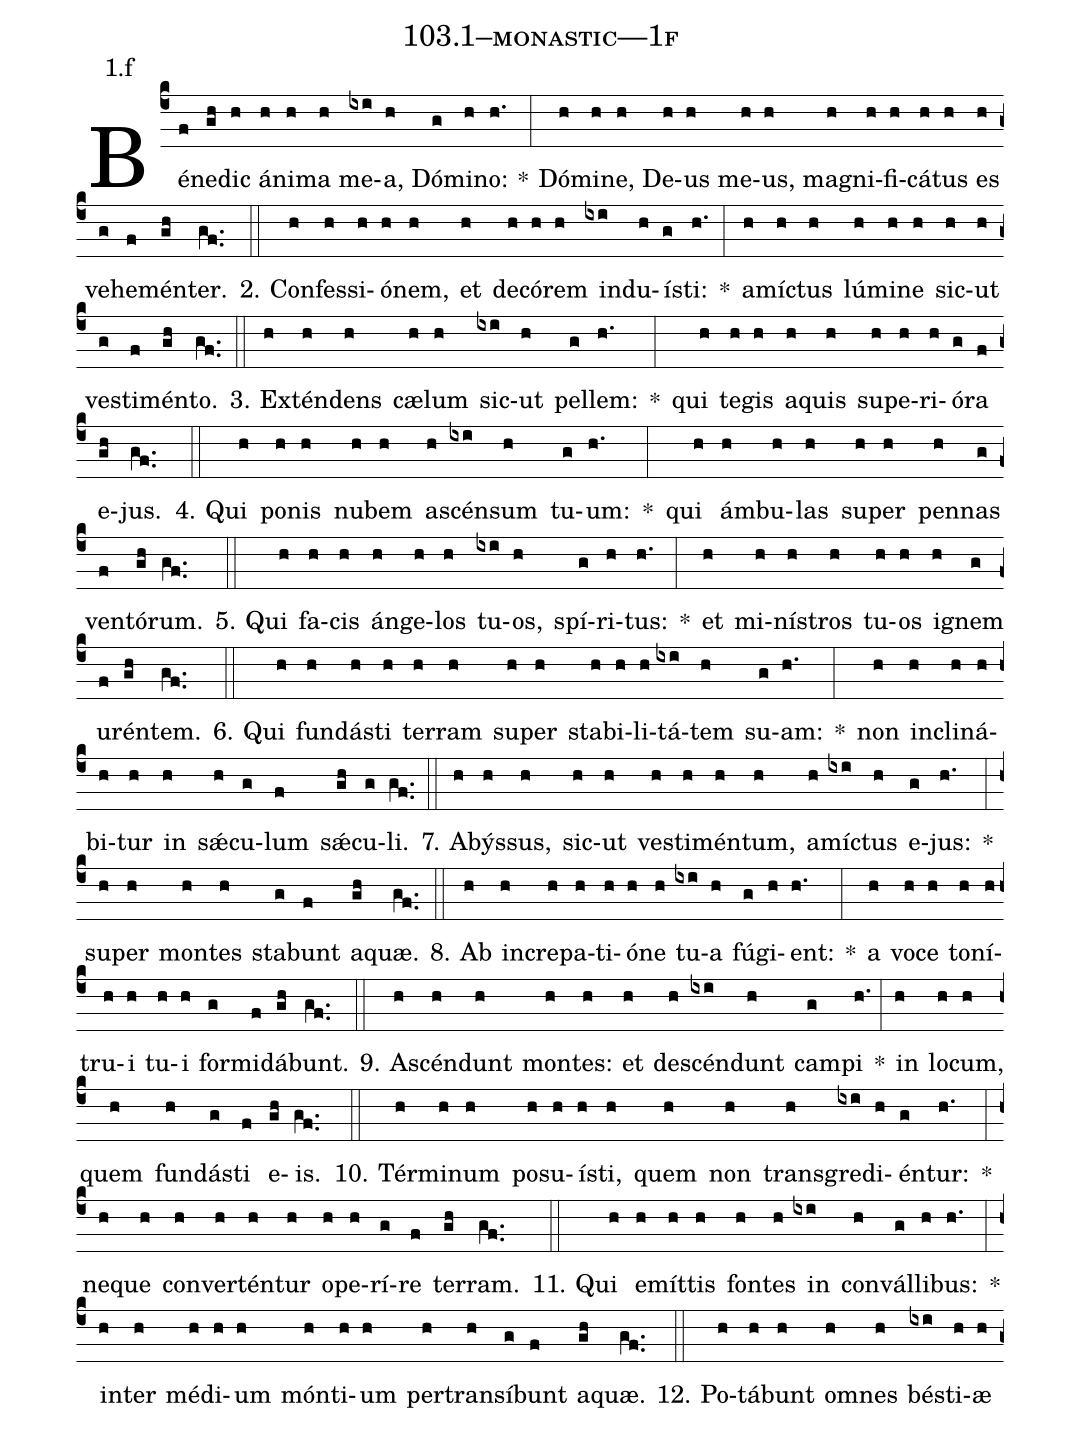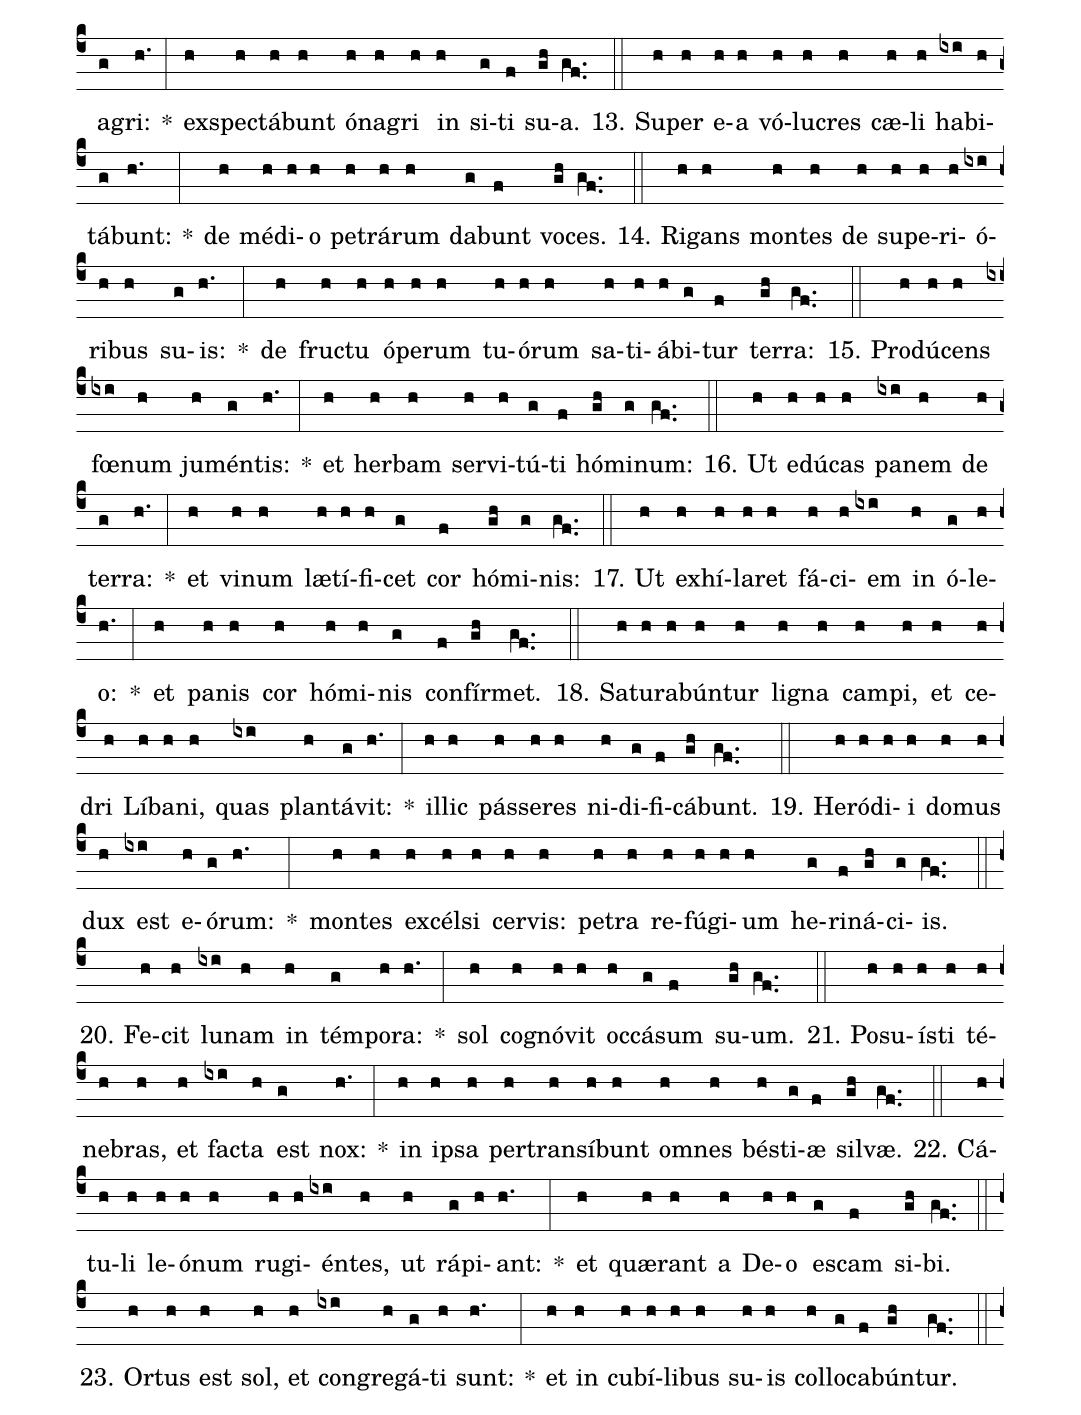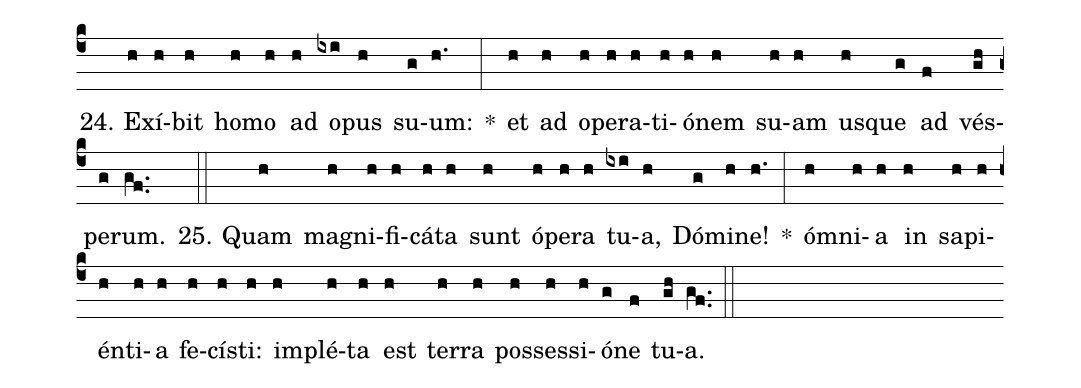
name: 103.1--monastic---1f;
annotation: 1.f;
%%
(c4)Bé(f)ne(gh)dic(h) á(h)ni(h)ma(h) me(ixi)a,(h) Dó(g)mi(h)no:(h.) *(:) Dó(h)mi(h)ne,(h) De(h)us(h) me(h)us,(h) ma(h)gni(h)fi(h)cá(h)tus(h) es(h) ve(g)he(f)mén(gh)ter.(gf..) (::)
2. Con(h)fes(h)si(h)ó(h)nem,(h) et(h) de(h)có(h)rem(h) ind(ixi)u(h)ís(g)ti:(h.) *(:) a(h)míc(h)tus(h) lú(h)mi(h)ne(h) sic(h)ut(h) ves(g)ti(f)mén(gh)to.(gf..) (::)
3. Ex(h)tén(h)dens(h) cæ(h)lum(h) sic(ixi)ut(h) pel(g)lem:(h.) *(:) qui(h) te(h)gis(h) a(h)quis(h) su(h)pe(h)ri(h)ó(g)ra(f) e(gh)jus.(gf..) (::)
4. Qui(h) po(h)nis(h) nu(h)bem(h) a(h)scén(ixi)sum(h) tu(g)um:(h.) *(:) qui(h) ám(h)bu(h)las(h) su(h)per(h) pen(h)nas(g) ven(f)tó(gh)rum.(gf..) (::)
5. Qui(h) fa(h)cis(h) án(h)ge(h)los(h) tu(ixi)os,(h) spí(g)ri(h)tus:(h.) *(:) et(h) mi(h)nís(h)tros(h) tu(h)os(h) i(h)gnem(g) u(f)rén(gh)tem.(gf..) (::)
6. Qui(h) fun(h)dás(h)ti(h) ter(h)ram(h) su(h)per(h) sta(h)bi(h)li(h)tá(ixi)tem(h) su(g)am:(h.) *(:) non(h) in(h)cli(h)ná(h)bi(h)tur(h) in(h) sǽ(h)cu(g)lum(f) sǽ(gh)cu(g)li.(gf..) (::)
7. A(h)býs(h)sus,(h) sic(h)ut(h) ves(h)ti(h)mén(h)tum,(h) a(h)míc(ixi)tus(h) e(g)jus:(h.) *(:) su(h)per(h) mon(h)tes(h) sta(g)bunt(f) a(gh)quæ.(gf..) (::)
8. Ab(h) in(h)cre(h)pa(h)ti(h)ó(h)ne(h) tu(ixi)a(h) fú(g)gi(h)ent:(h.) *(:) a(h) vo(h)ce(h) to(h)ní(h)tru(h)i(h) tu(h)i(h) for(g)mi(f)dá(gh)bunt.(gf..) (::)
9. A(h)scén(h)dunt(h) mon(h)tes:(h) et(h) de(h)scén(ixi)dunt(h) cam(g)pi(h.) *(:) in(h) lo(h)cum,(h) quem(h) fun(h)dás(g)ti(f) e(gh)is.(gf..) (::)
10. Tér(h)mi(h)num(h) po(h)su(h)ís(h)ti,(h) quem(h) non(h) trans(h)gre(ixi)di(h)én(g)tur:(h.) *(:) ne(h)que(h) con(h)ver(h)tén(h)tur(h) o(h)pe(h)rí(g)re(f) ter(gh)ram.(gf..) (::)
11. Qui(h) e(h)mít(h)tis(h) fon(h)tes(h) in(ixi) con(h)vál(g)li(h)bus:(h.) *(:) in(h)ter(h) mé(h)di(h)um(h) món(h)ti(h)um(h) per(h)trans(h)í(g)bunt(f) a(gh)quæ.(gf..) (::)
12. Po(h)tá(h)bunt(h) om(h)nes(h) bés(ixi)ti(h)æ(h) a(g)gri:(h.) *(:) ex(h)spec(h)tá(h)bunt(h) ó(h)na(h)gri(h) in(h) si(g)ti(f) su(gh)a.(gf..) (::)
13. Su(h)per(h) e(h)a(h) vó(h)lu(h)cres(h) cæ(h)li(h) ha(ixi)bi(h)tá(g)bunt:(h.) *(:) de(h) mé(h)di(h)o(h) pe(h)trá(h)rum(h) da(g)bunt(f) vo(gh)ces.(gf..) (::)
14. Ri(h)gans(h) mon(h)tes(h) de(h) su(h)pe(h)ri(h)ó(ixi)ri(h)bus(h) su(g)is:(h.) *(:) de(h) fruc(h)tu(h) ó(h)pe(h)rum(h) tu(h)ó(h)rum(h) sa(h)ti(h)á(h)bi(g)tur(f) ter(gh)ra:(gf..) (::)
15. Pro(h)dú(h)cens(h) fœ(ixi)num(h) ju(h)mén(g)tis:(h.) *(:) et(h) her(h)bam(h) ser(h)vi(h)tú(g)ti(f) hó(gh)mi(g)num:(gf..) (::)
16. Ut(h) e(h)dú(h)cas(h) pa(ixi)nem(h) de(h) ter(g)ra:(h.) *(:) et(h) vi(h)num(h) læ(h)tí(h)fi(h)cet(g) cor(f) hó(gh)mi(g)nis:(gf..) (::)
17. Ut(h) ex(h)hí(h)la(h)ret(h) fá(h)ci(h)em(ixi) in(h) ó(g)le(h)o:(h.) *(:) et(h) pa(h)nis(h) cor(h) hó(h)mi(h)nis(g) con(f)fír(gh)met.(gf..) (::)
18. Sa(h)tu(h)ra(h)bún(h)tur(h) li(h)gna(h) cam(h)pi,(h) et(h) ce(h)dri(h) Lí(h)ba(h)ni,(h) quas(ixi) plan(h)tá(g)vit:(h.) *(:) il(h)lic(h) pás(h)se(h)res(h) ni(h)di(g)fi(f)cá(gh)bunt.(gf..) (::)
19. He(h)ró(h)di(h)i(h) do(h)mus(h) dux(h) est(ixi) e(h)ó(g)rum:(h.) *(:) mon(h)tes(h) ex(h)cél(h)si(h) cer(h)vis:(h) pe(h)tra(h) re(h)fú(h)gi(h)um(h) he(g)ri(f)ná(gh)ci(g)is.(gf..) (::)
20. Fe(h)cit(h) lu(ixi)nam(h) in(h) tém(g)po(h)ra:(h.) *(:) sol(h) co(h)gnó(h)vit(h) oc(h)cá(g)sum(f) su(gh)um.(gf..) (::)
21. Po(h)su(h)ís(h)ti(h) té(h)ne(h)bras,(h) et(h) fac(ixi)ta(h) est(g) nox:(h.) *(:) in(h) ip(h)sa(h) per(h)trans(h)í(h)bunt(h) om(h)nes(h) bés(h)ti(g)æ(f) sil(gh)væ.(gf..) (::)
22. Cá(h)tu(h)li(h) le(h)ó(h)num(h) ru(h)gi(h)én(ixi)tes,(h) ut(h) rá(g)pi(h)ant:(h.) *(:) et(h) quæ(h)rant(h) a(h) De(h)o(h) es(g)cam(f) si(gh)bi.(gf..) (::)
23. Or(h)tus(h) est(h) sol,(h) et(h) con(ixi)gre(h)gá(g)ti(h) sunt:(h.) *(:) et(h) in(h) cu(h)bí(h)li(h)bus(h) su(h)is(h) col(h)lo(g)ca(f)bún(gh)tur.(gf..) (::)
24. Ex(h)í(h)bit(h) ho(h)mo(h) ad(h) o(ixi)pus(h) su(g)um:(h.) *(:) et(h) ad(h) o(h)pe(h)ra(h)ti(h)ó(h)nem(h) su(h)am(h) us(h)que(g) ad(f) vés(gh)pe(g)rum.(gf..) (::)
25. Quam(h) ma(h)gni(h)fi(h)cá(h)ta(h) sunt(h) ó(h)pe(h)ra(h) tu(ixi)a,(h) Dó(g)mi(h)ne!(h.) *(:) óm(h)ni(h)a(h) in(h) sa(h)pi(h)én(h)ti(h)a(h) fe(h)cís(h)ti:(h) im(h)plé(h)ta(h) est(h) ter(h)ra(h) pos(h)ses(h)si(h)ó(g)ne(f) tu(gh)a.(gf..) (::)
